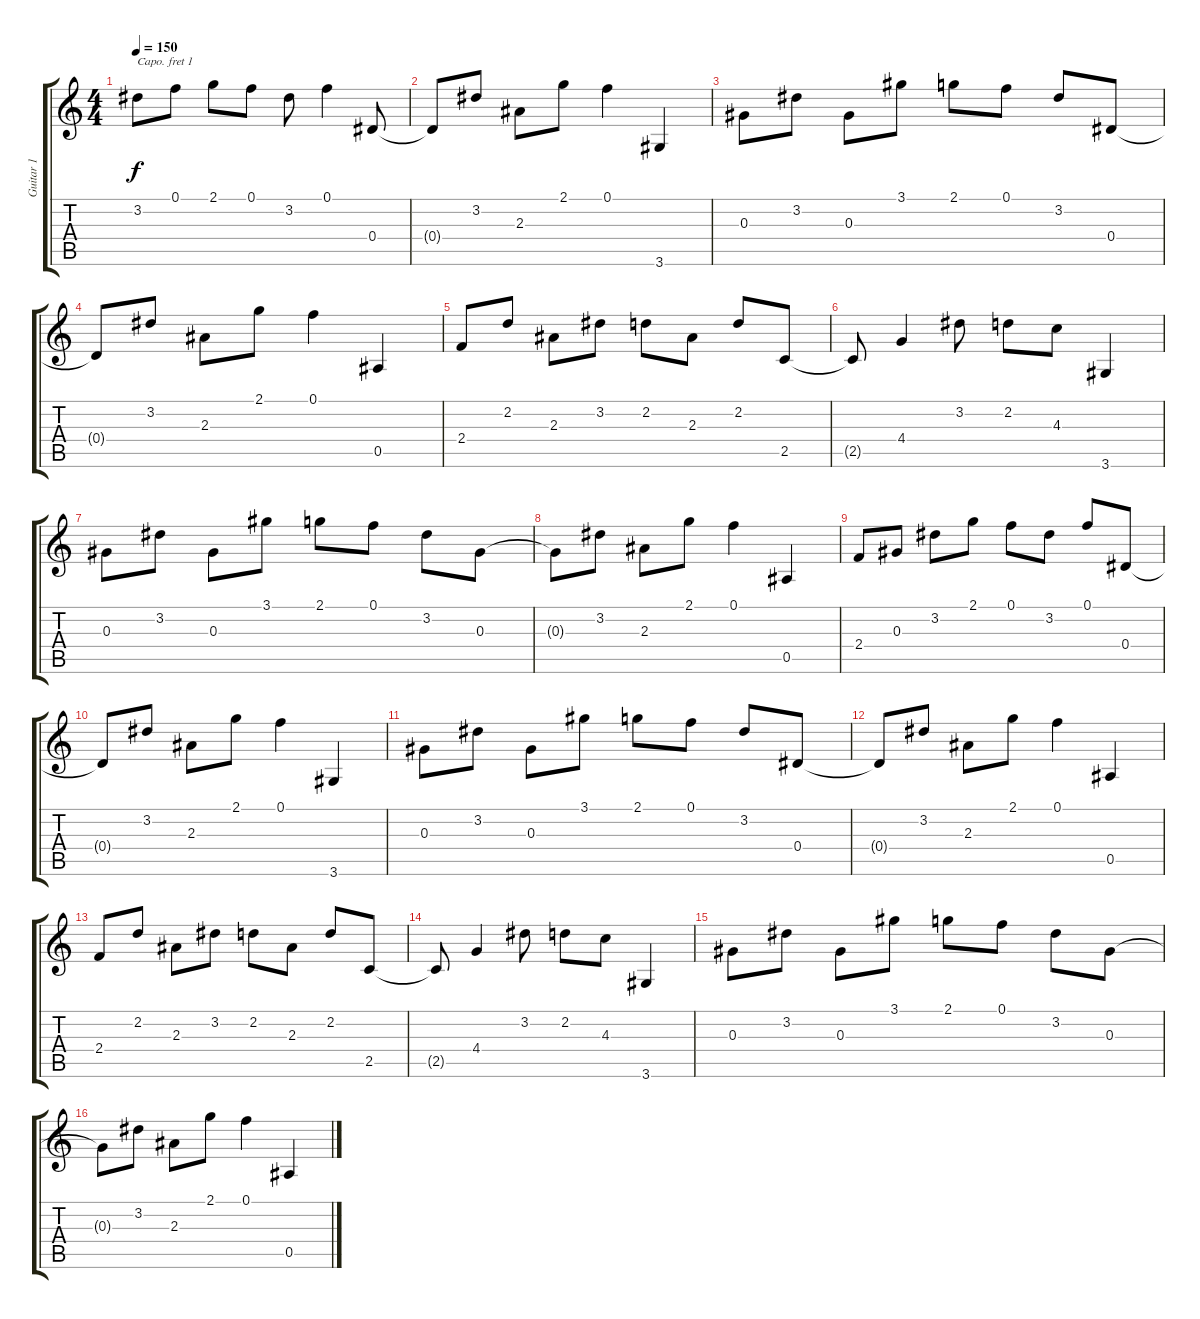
\track ("Guitar 1" "Guitar 1") {instrument electricguitarclean}
\staff {score tabs}
\capo 1
\tuning (E4 B3 G3 D3 A2 E2) {hide}
\ts (4 4)
\tempo 150
\clef g2
\ks c
3.2.8{dy f instrument electricguitarclean} 0.1.8 2.1.8 0.1.8 3.2.8 0.1.4 0.4.8 |
0.4{t}.8 3.2.8 2.3.8 2.1.8 0.1.4 3.6.4 |
0.3.8 3.2.8 0.3.8 3.1.8 2.1.8 0.1.8 3.2.8 0.4.8 |
0.4{t}.8 3.2.8 2.3.8 2.1.8 0.1.4 0.5.4 |
2.4.8 2.2.8 2.3.8 3.2.8 2.2.8 2.3.8 2.2.8 2.5.8 |
2.5{t}.8 4.4.4 3.2.8 2.2.8 4.3.8 3.6.4 |
0.3.8 3.2.8 0.3.8 3.1.8 2.1.8 0.1.8 3.2.8 0.3.8 |
0.3{t}.8 3.2.8 2.3.8 2.1.8 0.1.4 0.5.4 |
2.4.8 0.3.8 3.2.8 2.1.8 0.1.8 3.2.8 0.1.8 0.4.8 |
0.4{t}.8 3.2.8 2.3.8 2.1.8 0.1.4 3.6.4 |
0.3.8 3.2.8 0.3.8 3.1.8 2.1.8 0.1.8 3.2.8 0.4.8 |
0.4{t}.8 3.2.8 2.3.8 2.1.8 0.1.4 0.5.4 |
2.4.8 2.2.8 2.3.8 3.2.8 2.2.8 2.3.8 2.2.8 2.5.8 |
2.5{t}.8 4.4.4 3.2.8 2.2.8 4.3.8 3.6.4 |
0.3.8 3.2.8 0.3.8 3.1.8 2.1.8 0.1.8 3.2.8 0.3.8 |
0.3{t}.8 3.2.8 2.3.8 2.1.8 0.1.4 0.5.4
